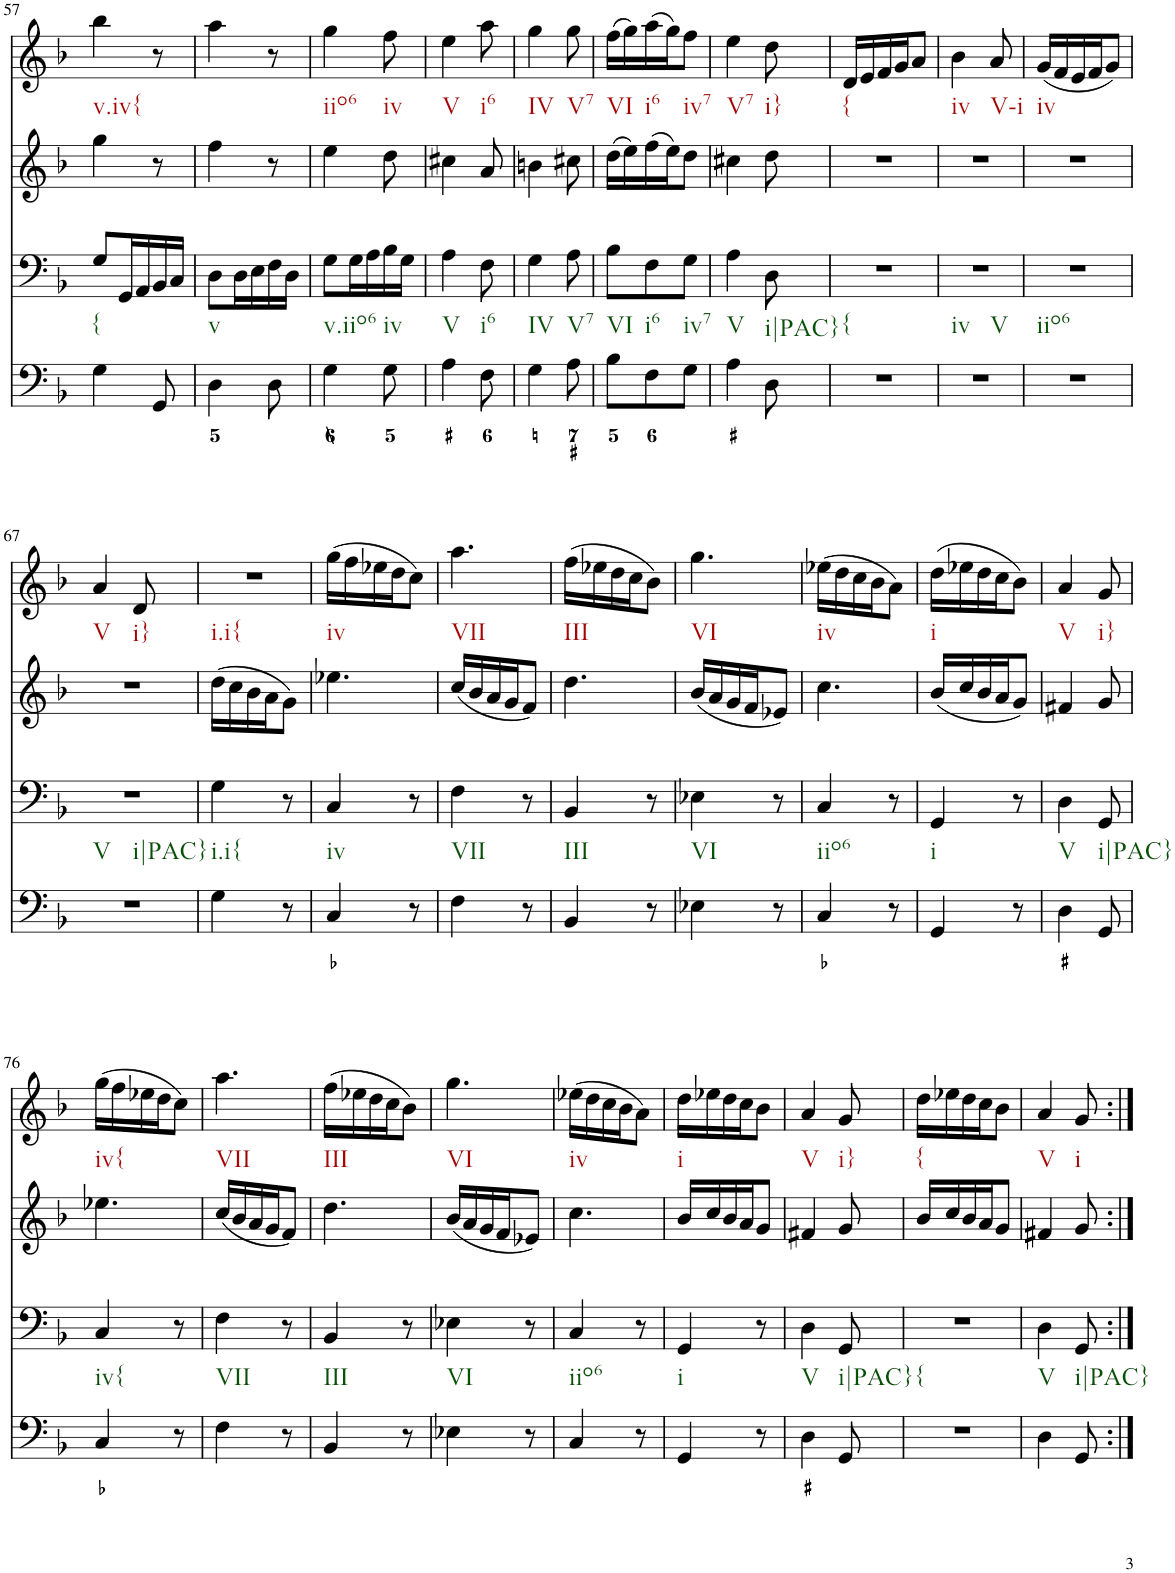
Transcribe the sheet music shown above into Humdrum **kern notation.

**kern	**kern	**kern	**kern
*part4	*part3	*part2	*part1
*staff4	*staff3	*staff2	*staff1
*I"violn	*I"violn	*I"cello	*I"organ
!!LO:PB:g=z
*clefF4	*clefF4	*clefG2	*clefG2
*k[b-]	*k[b-]	*k[b-]	*k[b-]
*d:	*d:	*d:	*d:
*M3/8	*M3/8	*M3/8	*M3/8
=57	=57	=57	=57
!	!	!	!LO:TX:b:t=v.iv{
!	!LO:TX:b:t={	!	!
4G\	8G/L	4gg\	4bb-\
.	16GG/L	.	.
.	16AA/	.	.
8GG/	16BB-/	8r	8r
.	16C/JJ	.	.
=58	=58	=58	=58
!	!LO:TX:b:t=v	!	!
4D\	8D\L	4ff\	4aa\
.	16D\L	.	.
.	16E\	.	.
8D\	16F\	8r	8r
.	16D\JJ	.	.
=59	=59	=59	=59
!	!	!	!LO:TX:b:t=iio6
!	!LO:TX:b:t=v.iio6	!	!
4G\	8G\L	4ee\	4gg\
.	16G\L	.	.
.	16A\	.	.
!	!	!	!LO:TX:b:t=iv
!	!LO:TX:b:t=iv	!	!
8G\	16B-\	8dd\	8ff\
.	16G\JJ	.	.
=60	=60	=60	=60
!	!	!	!LO:TX:b:t=V
!	!LO:TX:b:t=V	!	!
4A\	4A\	4cc#X\	4ee\
!	!	!	!LO:TX:b:t=i6
!	!LO:TX:b:t=i6	!	!
8F\	8F\	8a/	8aa\
=61	=61	=61	=61
!	!	!	!LO:TX:b:t=IV
!	!LO:TX:b:t=IV	!	!
4G\	4G\	4bn\	4gg\
!	!	!	!LO:TX:b:t=V7
!	!LO:TX:b:t=V7	!	!
8A\	8A\	8cc#X\	8gg\
=62	=62	=62	=62
!	!	!	!LO:TX:b:t=VI
!	!LO:TX:b:t=VI	!	!
8B-\L	8B-\L	(16dd\LL	(16ff\LL
.	.	16ee\)	16gg\)
!	!	!	!LO:TX:b:t=i6
!	!LO:TX:b:t=i6	!	!
8F\	8F\	(16ff\	(16aa\
.	.	16ee\J)	16gg\J)
!	!	!	!LO:TX:b:t=iv7
!	!LO:TX:b:t=iv7	!	!
8G\J	8G\J	8dd\J	8ff\J
=63	=63	=63	=63
!	!	!	!LO:TX:b:t=V7
!	!LO:TX:b:t=V	!	!
4A\	4A\	4cc#X\	4ee\
!	!	!	!LO:TX:b:t=i}
!	!LO:TX:b:t=i|PAC}	!	!
8D\	8D\	8dd\	8dd\
=64	=64	=64	=64
!	!	!	!LO:TX:b:t={
!	!LO:TX:b:t={	!	!
4.r	4.r	4.r	16d/LL
.	.	.	16e/
.	.	.	16f/
.	.	.	16g/J
.	.	.	8a/J
=65	=65	=65	=65
!	!	!	!LO:TX:b:t=iv
!	!LO:TX:b:t=iv	!	!
!	!LO:TX:b:t=V	!	!
4.r	4.r	4.r	4b-\
!	!	!	!LO:TX:b:t=V-i
.	.	.	8a/
=66	=66	=66	=66
!	!	!	!LO:TX:b:t=iv
!	!LO:TX:b:t=iio6	!	!
4.r	4.r	4.r	(16g/LL
.	.	.	16f/
.	.	.	16e/
.	.	.	16f/J
.	.	.	8g/J)
!!LO:LB:g=z
=67	=67	=67	=67
!	!	!	!LO:TX:b:t=V
!	!LO:TX:b:t=V	!	!
!	!LO:TX:b:t=i|PAC}	!	!
4.r	4.r	4.r	4a/
!	!	!	!LO:TX:b:t=i}
.	.	.	8d/
=68	=68	=68	=68
!	!	!	!LO:TX:b:t=i.i{
!	!LO:TX:b:t=i.i{	!	!
4G\	4G\	(16dd\LL	4.r
.	.	16cc\	.
.	.	16b-\	.
.	.	16a\J	.
8r	8r	8g\J)	.
=69	=69	=69	=69
!	!	!	!LO:TX:b:t=iv
!	!LO:TX:b:t=iv	!	!
4C/	4C/	4.ee-X\	(16gg\LL
.	.	.	16ff\
.	.	.	16ee-X\
.	.	.	16dd\J
8r	8r	.	8cc\J)
=70	=70	=70	=70
!	!	!	!LO:TX:b:t=VII
!	!LO:TX:b:t=VII	!	!
4F\	4F\	(16cc/LL	4.aa\
.	.	16b-/	.
.	.	16a/	.
.	.	16g/J	.
8r	8r	8f/J)	.
=71	=71	=71	=71
!	!	!	!LO:TX:b:t=III
!	!LO:TX:b:t=III	!	!
4BB-/	4BB-/	4.dd\	(16ff\LL
.	.	.	16ee-X\
.	.	.	16dd\
.	.	.	16cc\J
8r	8r	.	8b-\J)
=72	=72	=72	=72
!	!	!	!LO:TX:b:t=VI
!	!LO:TX:b:t=VI	!	!
4E-X\	4E-X\	(16b-/LL	4.gg\
.	.	16a/	.
.	.	16g/	.
.	.	16f/J	.
8r	8r	8e-X/J)	.
=73	=73	=73	=73
!	!	!	!LO:TX:b:t=iv
!	!LO:TX:b:t=iio6	!	!
4C/	4C/	4.cc\	(16ee-X\LL
.	.	.	16dd\
.	.	.	16cc\
.	.	.	16b-\J
8r	8r	.	8a\J)
=74	=74	=74	=74
!	!	!	!LO:TX:b:t=i
!	!LO:TX:b:t=i	!	!
4GG/	4GG/	(16b-/LL	(16dd\LL
.	.	16cc/	16ee-X\
.	.	16b-/	16dd\
.	.	16a/J	16cc\J
8r	8r	8g/J)	8b-\J)
=75	=75	=75	=75
!	!	!	!LO:TX:b:t=V
!	!LO:TX:b:t=V	!	!
4D\	4D\	4f#X/	4a/
!	!	!	!LO:TX:b:t=i}
!	!LO:TX:b:t=i|PAC}	!	!
8GG/	8GG/	8g/	8g/
!!LO:LB:g=z
=76	=76	=76	=76
!	!	!	!LO:TX:b:t=iv{
!	!LO:TX:b:t=iv{	!	!
4C/	4C/	4.ee-X\	(16gg\LL
.	.	.	16ff\
.	.	.	16ee-X\
.	.	.	16dd\J
8r	8r	.	8cc\J)
=77	=77	=77	=77
!	!	!	!LO:TX:b:t=VII
!	!LO:TX:b:t=VII	!	!
4F\	4F\	(16cc/LL	4.aa\
.	.	16b-/	.
.	.	16a/	.
.	.	16g/J	.
8r	8r	8f/J)	.
=78	=78	=78	=78
!	!	!	!LO:TX:b:t=III
!	!LO:TX:b:t=III	!	!
4BB-/	4BB-/	4.dd\	(16ff\LL
.	.	.	16ee-X\
.	.	.	16dd\
.	.	.	16cc\J
8r	8r	.	8b-\J)
=79	=79	=79	=79
!	!	!	!LO:TX:b:t=VI
!	!LO:TX:b:t=VI	!	!
4E-X\	4E-X\	(16b-/LL	4.gg\
.	.	16a/	.
.	.	16g/	.
.	.	16f/J	.
8r	8r	8e-X/J)	.
=80	=80	=80	=80
!	!	!	!LO:TX:b:t=iv
!	!LO:TX:b:t=iio6	!	!
4C/	4C/	4.cc\	(16ee-X\LL
.	.	.	16dd\
.	.	.	16cc\
.	.	.	16b-\J
8r	8r	.	8a\J)
=81	=81	=81	=81
!	!	!	!LO:TX:b:t=i
!	!LO:TX:b:t=i	!	!
4GG/	4GG/	16b-/LL	16dd\LL
.	.	16cc/	16ee-X\
.	.	16b-/	16dd\
.	.	16a/J	16cc\J
8r	8r	8g/J	8b-\J
=82	=82	=82	=82
!	!	!	!LO:TX:b:t=V
!	!LO:TX:b:t=V	!	!
4D\	4D\	4f#X/	4a/
!	!	!	!LO:TX:b:t=i}
!	!LO:TX:b:t=i|PAC}	!	!
8GG/	8GG/	8g/	8g/
=83	=83	=83	=83
!	!	!	!LO:TX:b:t={
!	!LO:TX:b:t={	!	!
4.r	4.r	16b-/LL	16dd\LL
.	.	16cc/	16ee-X\
.	.	16b-/	16dd\
.	.	16a/J	16cc\J
.	.	8g/J	8b-\J
=84	=84	=84	=84
!	!	!	!LO:TX:b:t=V
!	!LO:TX:b:t=V	!	!
4D\	4D\	4f#X/	4a/
!	!	!	!LO:TX:b:t=i
!	!LO:TX:b:t=i|PAC}	!	!
8GG/	8GG/	8g/	8g/
=:|!	=:|!	=:|!	=:|!
*-	*-	*-	*-
